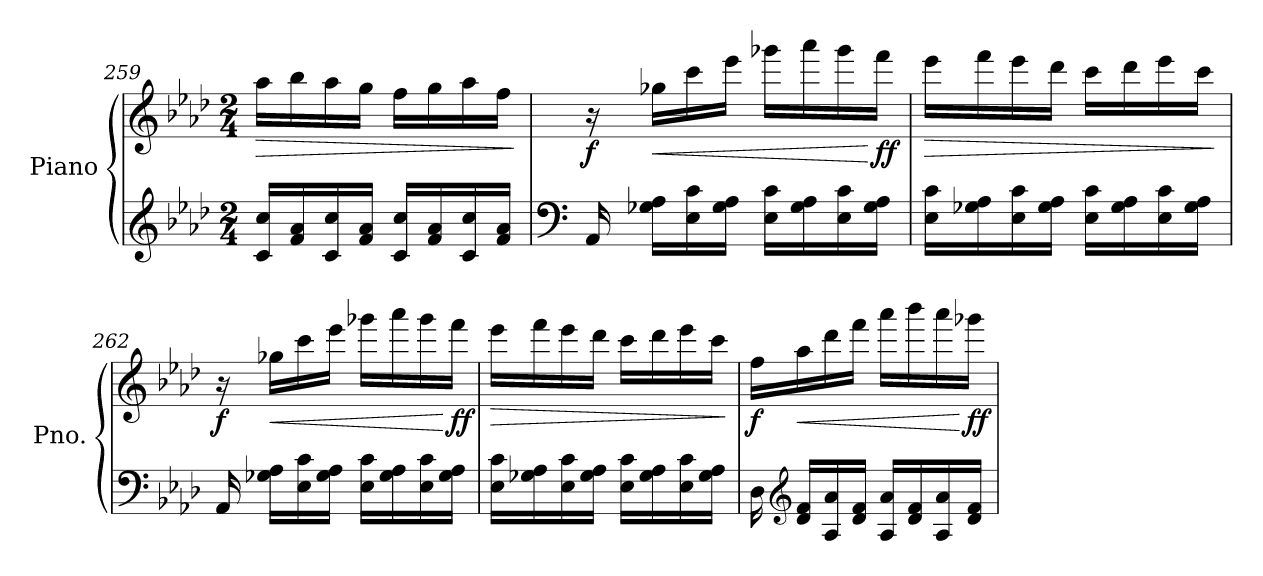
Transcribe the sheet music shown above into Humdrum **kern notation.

**kern	**kern	**dynam
*part1	*part1	*part1
*staff2	*staff1	*staff1/2
*I"Piano	*	*
*I'Pno.	*	*
*clefG2	*clefG2	*
*k[b-e-a-d-]	*k[b-e-a-d-]	*
*M2/4	*M2/4	*
=259	=259	=259
!	!	!LO:HP:b
16c/ 16cc/LL	16aa-\LL	>
16f/ 16a-/	16bb-\	.
16c/ 16cc/	16aa-\	.
16f/ 16a-/JJ	16gg\JJ	.
16c/ 16cc/LL	16ff\LL	.
16f/ 16a-/	16gg\	.
16c/ 16cc/	16aa-\	.
16f/ 16a-/JJ	16ff\JJ	.
.	.	]
=260	=260	=260
*clefF4	*	*
!	!	!LO:DY:b
16AA-/	16r	f
!	!	!LO:HP:b
16G-X\ 16A-\LL	16gg-X\LL	<
16E-\ 16c\	16ccc\	.
16G-\ 16A-\JJ	16eee-\JJ	.
16E-\ 16c\LL	16ggg-X\LL	.
16G-\ 16A-\	16aaa-\	.
16E-\ 16c\	16ggg-\	.
!	!	!LO:DY:n=1:b
16G-\ 16A-\JJ	16fff\JJ	[ ff
!!LO:LB:g=z
=261	=261	=261
!	!	!LO:HP:b
16E-\ 16c\LL	16eee-\LL	>
16G-X\ 16A-\	16fff\	.
16E-\ 16c\	16eee-\	.
16G-\ 16A-\JJ	16ddd-\JJ	.
16E-\ 16c\LL	16ccc\LL	.
16G-\ 16A-\	16ddd-\	.
16E-\ 16c\	16eee-\	.
16G-\ 16A-\JJ	16ccc\JJ	.
.	.	]
!!LO:LB:g=z
=262	=262	=262
!	!	!LO:DY:b
16AA-/	16r	f
!	!	!LO:HP:b
16G-X\ 16A-\LL	16gg-X\LL	<
16E-\ 16c\	16ccc\	.
16G-\ 16A-\JJ	16eee-\JJ	.
16E-\ 16c\LL	16ggg-X\LL	.
16G-\ 16A-\	16aaa-\	.
16E-\ 16c\	16ggg-\	.
!	!	!LO:DY:n=1:b
16G-\ 16A-\JJ	16fff\JJ	[ ff
=263	=263	=263
!	!	!LO:HP:b
16E-\ 16c\LL	16eee-\LL	>
16G-X\ 16A-\	16fff\	.
16E-\ 16c\	16eee-\	.
16G-\ 16A-\JJ	16ddd-\JJ	.
16E-\ 16c\LL	16ccc\LL	.
16G-\ 16A-\	16ddd-\	.
16E-\ 16c\	16eee-\	.
16G-\ 16A-\JJ	16ccc\JJ	.
.	.	]
=264	=264	=264
!	!	!LO:DY:b
16D-\	16ff\LL	f
*clefG2	*	*
!	!	!LO:HP:b
16d-/ 16f/LL	16aa-\	<
16A-/ 16a-/	16ddd-\	.
16d-/ 16f/JJ	16fff\JJ	.
16A-/ 16a-/LL	16aaa-\LL	.
16d-/ 16f/	16bbb-\	.
16A-/ 16a-/	16aaa-\	.
!	!	!LO:DY:n=1:b
16d-/ 16f/JJ	16ggg-X\JJ	[ ff
=	=	=
*-	*-	*-
